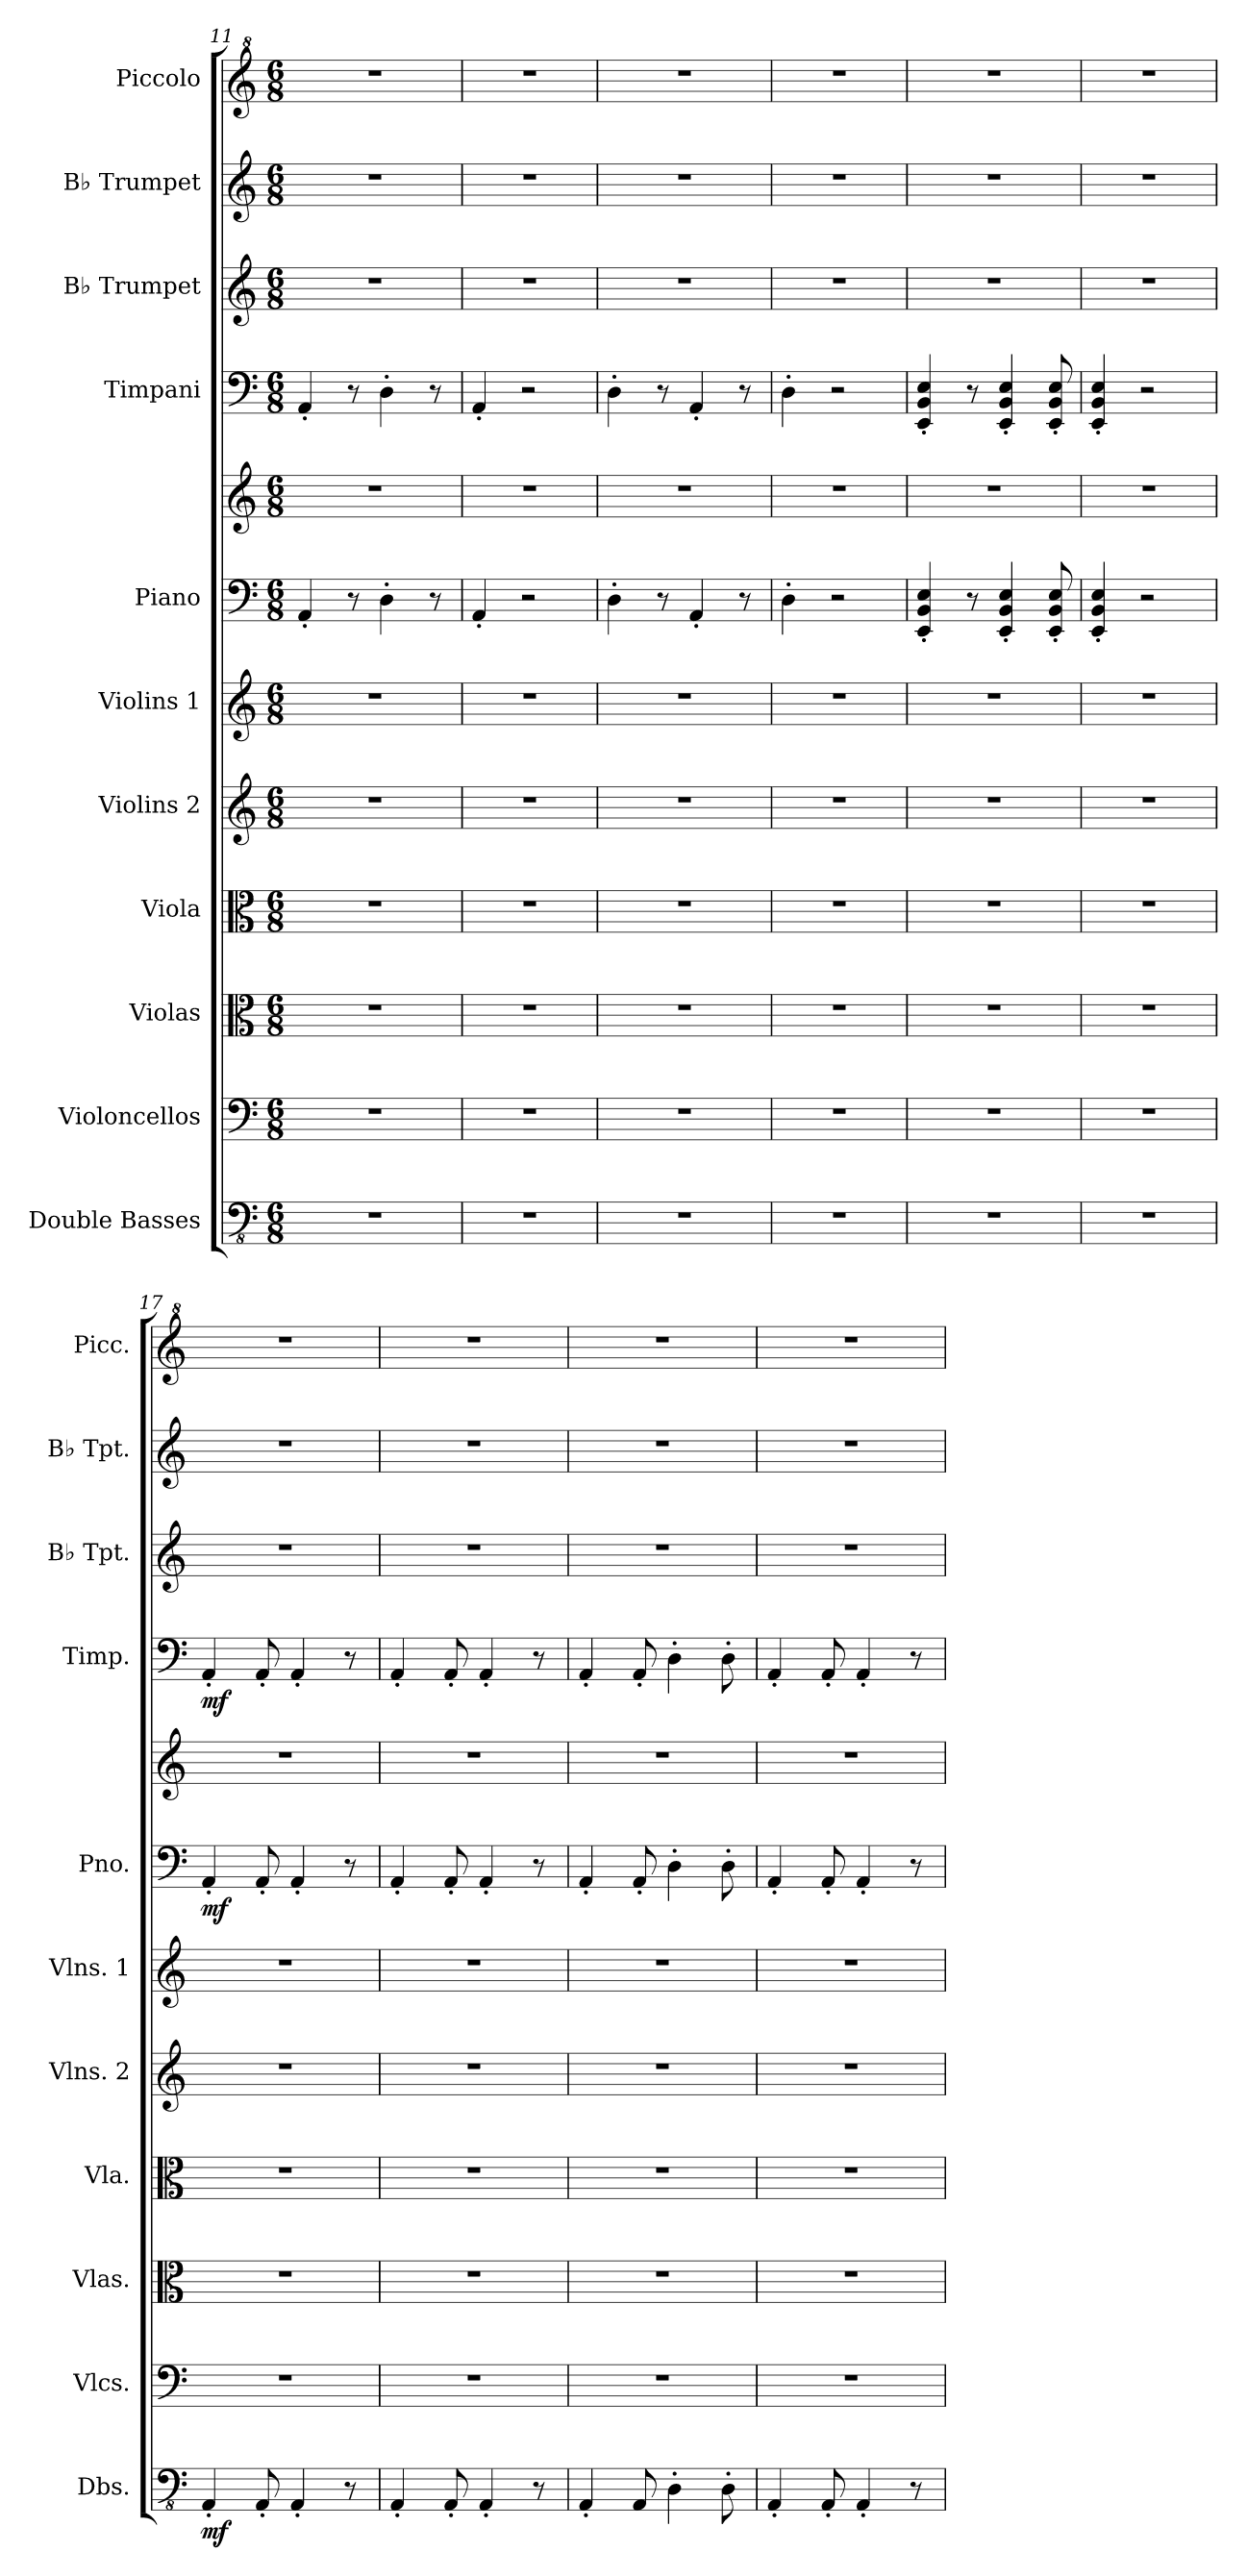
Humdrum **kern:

**kern	**dynam	**kern	**kern	**kern	**kern	**kern	**kern	**kern	**dynam	**kern	**dynam	**kern	**kern	**kern
*part11	*part11	*part10	*part9	*part8	*part7	*part6	*part5	*part5	*part5	*part4	*part4	*part3	*part2	*part1
*staff12	*staff12	*staff11	*staff10	*staff9	*staff8	*staff7	*staff6	*staff5	*staff5/6	*staff4	*staff4	*staff3	*staff2	*staff1
*I"Double Basses	*	*I"Violoncellos	*I"Violas	*I"Viola	*I"Violins 2	*I"Violins 1	*I"Piano	*	*	*I"Timpani	*	*I"B♭ Trumpet	*I"B♭ Trumpet	*I"Piccolo
*I'Dbs.	*	*I'Vlcs.	*I'Vlas.	*I'Vla.	*I'Vlns. 2	*I'Vlns. 1	*I'Pno.	*	*	*I'Timp.	*	*I'B♭ Tpt.	*I'B♭ Tpt.	*I'Picc.
!!LO:PB:g=z
*clefFv4	*	*clefF4	*clefC3	*clefC3	*clefG2	*clefG2	*clefF4	*clefG2	*	*clefF4	*	*clefG2	*clefG2	*clefG^2
*	*	*	*	*	*	*	*	*	*	*	*	*ITrd1c2	*ITrd1c2	*ITrd-7c-12
*k[]	*	*k[]	*k[]	*k[]	*k[]	*k[]	*k[]	*k[]	*	*k[]	*	*k[b-e-]	*k[b-e-]	*k[]
*C:	*	*C:	*C:	*C:	*C:	*C:	*C:	*C:	*	*C:	*	*B-:	*B-:	*C:
*M6/8	*	*M6/8	*M6/8	*M6/8	*M6/8	*M6/8	*M6/8	*M6/8	*	*M6/8	*	*M6/8	*M6/8	*M6/8
=11	=11	=11	=11	=11	=11	=11	=11	=11	=11	=11	=11	=11	=11	=11
2.r	.	2.r	2.r	2.r	2.r	2.r	4AA'/	2.r	.	4AA'/	.	2.r	2.r	2.r
.	.	.	.	.	.	.	8r	.	.	8r	.	.	.	.
.	.	.	.	.	.	.	4D'\	.	.	4D'\	.	.	.	.
.	.	.	.	.	.	.	8r	.	.	8r	.	.	.	.
=12	=12	=12	=12	=12	=12	=12	=12	=12	=12	=12	=12	=12	=12	=12
2.r	.	2.r	2.r	2.r	2.r	2.r	4AA'/	2.r	.	4AA'/	.	2.r	2.r	2.r
.	.	.	.	.	.	.	2r	.	.	2r	.	.	.	.
=13	=13	=13	=13	=13	=13	=13	=13	=13	=13	=13	=13	=13	=13	=13
2.r	.	2.r	2.r	2.r	2.r	2.r	4D'\	2.r	.	4D'\	.	2.r	2.r	2.r
.	.	.	.	.	.	.	8r	.	.	8r	.	.	.	.
.	.	.	.	.	.	.	4AA'/	.	.	4AA'/	.	.	.	.
.	.	.	.	.	.	.	8r	.	.	8r	.	.	.	.
=14	=14	=14	=14	=14	=14	=14	=14	=14	=14	=14	=14	=14	=14	=14
2.r	.	2.r	2.r	2.r	2.r	2.r	4D'\	2.r	.	4D'\	.	2.r	2.r	2.r
.	.	.	.	.	.	.	2r	.	.	2r	.	.	.	.
=15	=15	=15	=15	=15	=15	=15	=15	=15	=15	=15	=15	=15	=15	=15
2.r	.	2.r	2.r	2.r	2.r	2.r	4EE/' 4BB/' 4E/'	2.r	.	4EE/' 4BB/' 4E/'	.	2.r	2.r	2.r
.	.	.	.	.	.	.	8r	.	.	8r	.	.	.	.
.	.	.	.	.	.	.	4EE/' 4BB/' 4E/'	.	.	4EE/' 4BB/' 4E/'	.	.	.	.
.	.	.	.	.	.	.	8EE/' 8BB/' 8E/'	.	.	8EE/' 8BB/' 8E/'	.	.	.	.
=16	=16	=16	=16	=16	=16	=16	=16	=16	=16	=16	=16	=16	=16	=16
2.r	.	2.r	2.r	2.r	2.r	2.r	4EE/' 4BB/' 4E/'	2.r	.	4EE/' 4BB/' 4E/'	.	2.r	2.r	2.r
.	.	.	.	.	.	.	2r	.	.	2r	.	.	.	.
=17	=17	=17	=17	=17	=17	=17	=17	=17	=17	=17	=17	=17	=17	=17
!	!LO:DY:b	!	!	!	!	!	!	!	!LO:DY:b=2	!	!LO:DY:b	!	!	!
4AAA'/	mf	2.r	2.r	2.r	2.r	2.r	4AA'/	2.r	mf	4AA'/	mf	2.r	2.r	2.r
8AAA'/	.	.	.	.	.	.	8AA'/	.	.	8AA'/	.	.	.	.
4AAA'/	.	.	.	.	.	.	4AA'/	.	.	4AA'/	.	.	.	.
8r	.	.	.	.	.	.	8r	.	.	8r	.	.	.	.
=18	=18	=18	=18	=18	=18	=18	=18	=18	=18	=18	=18	=18	=18	=18
4AAA'/	.	2.r	2.r	2.r	2.r	2.r	4AA'/	2.r	.	4AA'/	.	2.r	2.r	2.r
8AAA'/	.	.	.	.	.	.	8AA'/	.	.	8AA'/	.	.	.	.
4AAA'/	.	.	.	.	.	.	4AA'/	.	.	4AA'/	.	.	.	.
8r	.	.	.	.	.	.	8r	.	.	8r	.	.	.	.
=19	=19	=19	=19	=19	=19	=19	=19	=19	=19	=19	=19	=19	=19	=19
4AAA'/	.	2.r	2.r	2.r	2.r	2.r	4AA'/	2.r	.	4AA'/	.	2.r	2.r	2.r
8AAA/	.	.	.	.	.	.	8AA'/	.	.	8AA'/	.	.	.	.
4DD'\	.	.	.	.	.	.	4D'\	.	.	4D'\	.	.	.	.
8DD'\	.	.	.	.	.	.	8D'\	.	.	8D'\	.	.	.	.
!!LO:PB:g=z
=20	=20	=20	=20	=20	=20	=20	=20	=20	=20	=20	=20	=20	=20	=20
4AAA'/	.	2.r	2.r	2.r	2.r	2.r	4AA'/	2.r	.	4AA'/	.	2.r	2.r	2.r
8AAA'/	.	.	.	.	.	.	8AA'/	.	.	8AA'/	.	.	.	.
4AAA'/	.	.	.	.	.	.	4AA'/	.	.	4AA'/	.	.	.	.
8r	.	.	.	.	.	.	8r	.	.	8r	.	.	.	.
=	=	=	=	=	=	=	=	=	=	=	=	=	=	=
*-	*-	*-	*-	*-	*-	*-	*-	*-	*-	*-	*-	*-	*-	*-
